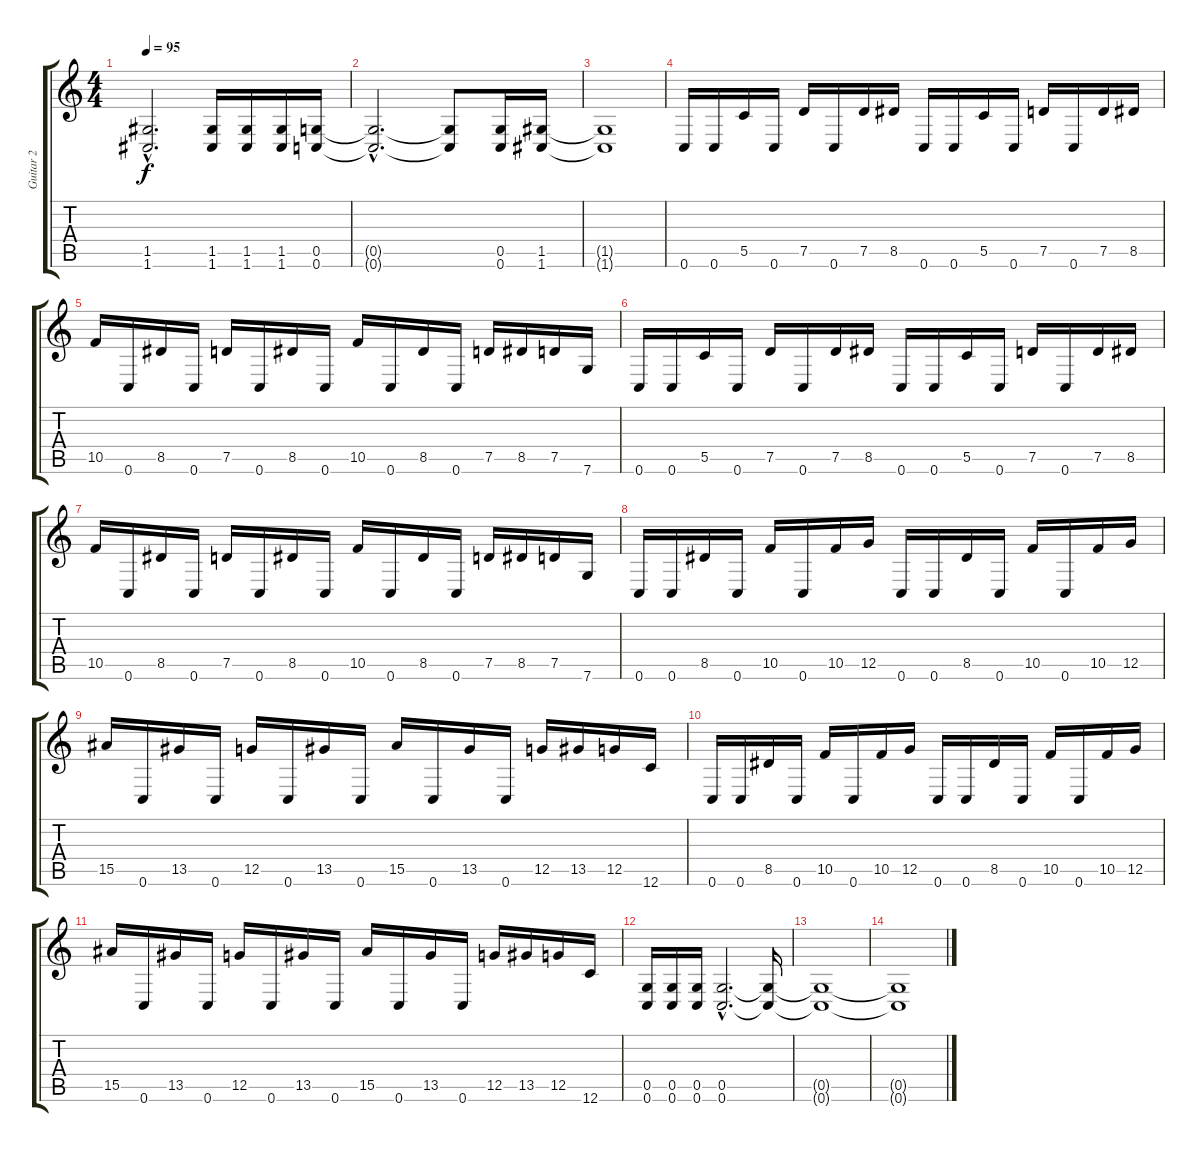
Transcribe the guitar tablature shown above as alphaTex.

\track ("Guitar 2" "Guitar 2") {instrument distortionguitar}
\staff {score tabs}
\tuning (D4 A3 F3 C3 G2 C2) {hide}
\ts (4 4)
\tempo 95
\clef g2
\ks c
(1.5{hac t} 1.6{hac t}).2{d dy f} (1.5 1.6).16 (1.5 1.6).16 (1.5 1.6).16 (0.5 0.6).16 |
(0.5{hac t} 0.6{hac t}).2{d} (0.5{t} 0.6{t}).8 (0.5 0.6).16 (1.5 1.6).16 |
(1.5{t} 1.6{t}).1 |
0.6.16 0.6.16 5.5.16 0.6.16 7.5.16 0.6.16 7.5.16 8.5.16 0.6.16 0.6.16 5.5.16 0.6.16 7.5.16 0.6.16 7.5.16 8.5.16 |
10.5.16 0.6.16 8.5.16 0.6.16 7.5.16 0.6.16 8.5.16 0.6.16 10.5.16 0.6.16 8.5.16 0.6.16 7.5.16 8.5.16 7.5.16 7.6.16 |
0.6.16 0.6.16 5.5.16 0.6.16 7.5.16 0.6.16 7.5.16 8.5.16 0.6.16 0.6.16 5.5.16 0.6.16 7.5.16 0.6.16 7.5.16 8.5.16 |
10.5.16 0.6.16 8.5.16 0.6.16 7.5.16 0.6.16 8.5.16 0.6.16 10.5.16 0.6.16 8.5.16 0.6.16 7.5.16 8.5.16 7.5.16 7.6.16 |
0.6.16 0.6.16 8.5.16 0.6.16 10.5.16 0.6.16 10.5.16 12.5.16 0.6.16 0.6.16 8.5.16 0.6.16 10.5.16 0.6.16 10.5.16 12.5.16 |
15.5.16 0.6.16 13.5.16 0.6.16 12.5.16 0.6.16 13.5.16 0.6.16 15.5.16 0.6.16 13.5.16 0.6.16 12.5.16 13.5.16 12.5.16 12.6.16 |
0.6.16 0.6.16 8.5.16 0.6.16 10.5.16 0.6.16 10.5.16 12.5.16 0.6.16 0.6.16 8.5.16 0.6.16 10.5.16 0.6.16 10.5.16 12.5.16 |
15.5.16 0.6.16 13.5.16 0.6.16 12.5.16 0.6.16 13.5.16 0.6.16 15.5.16 0.6.16 13.5.16 0.6.16 12.5.16 13.5.16 12.5.16 12.6.16 |
(0.5 0.6).16 (0.5 0.6).16 (0.5 0.6).16 (0.5{hac} 0.6{hac}).2{d} (0.5{t} 0.6{t}).16 |
(0.5{t} 0.6{t}).1 |
(0.5{t} 0.6{t}).1
